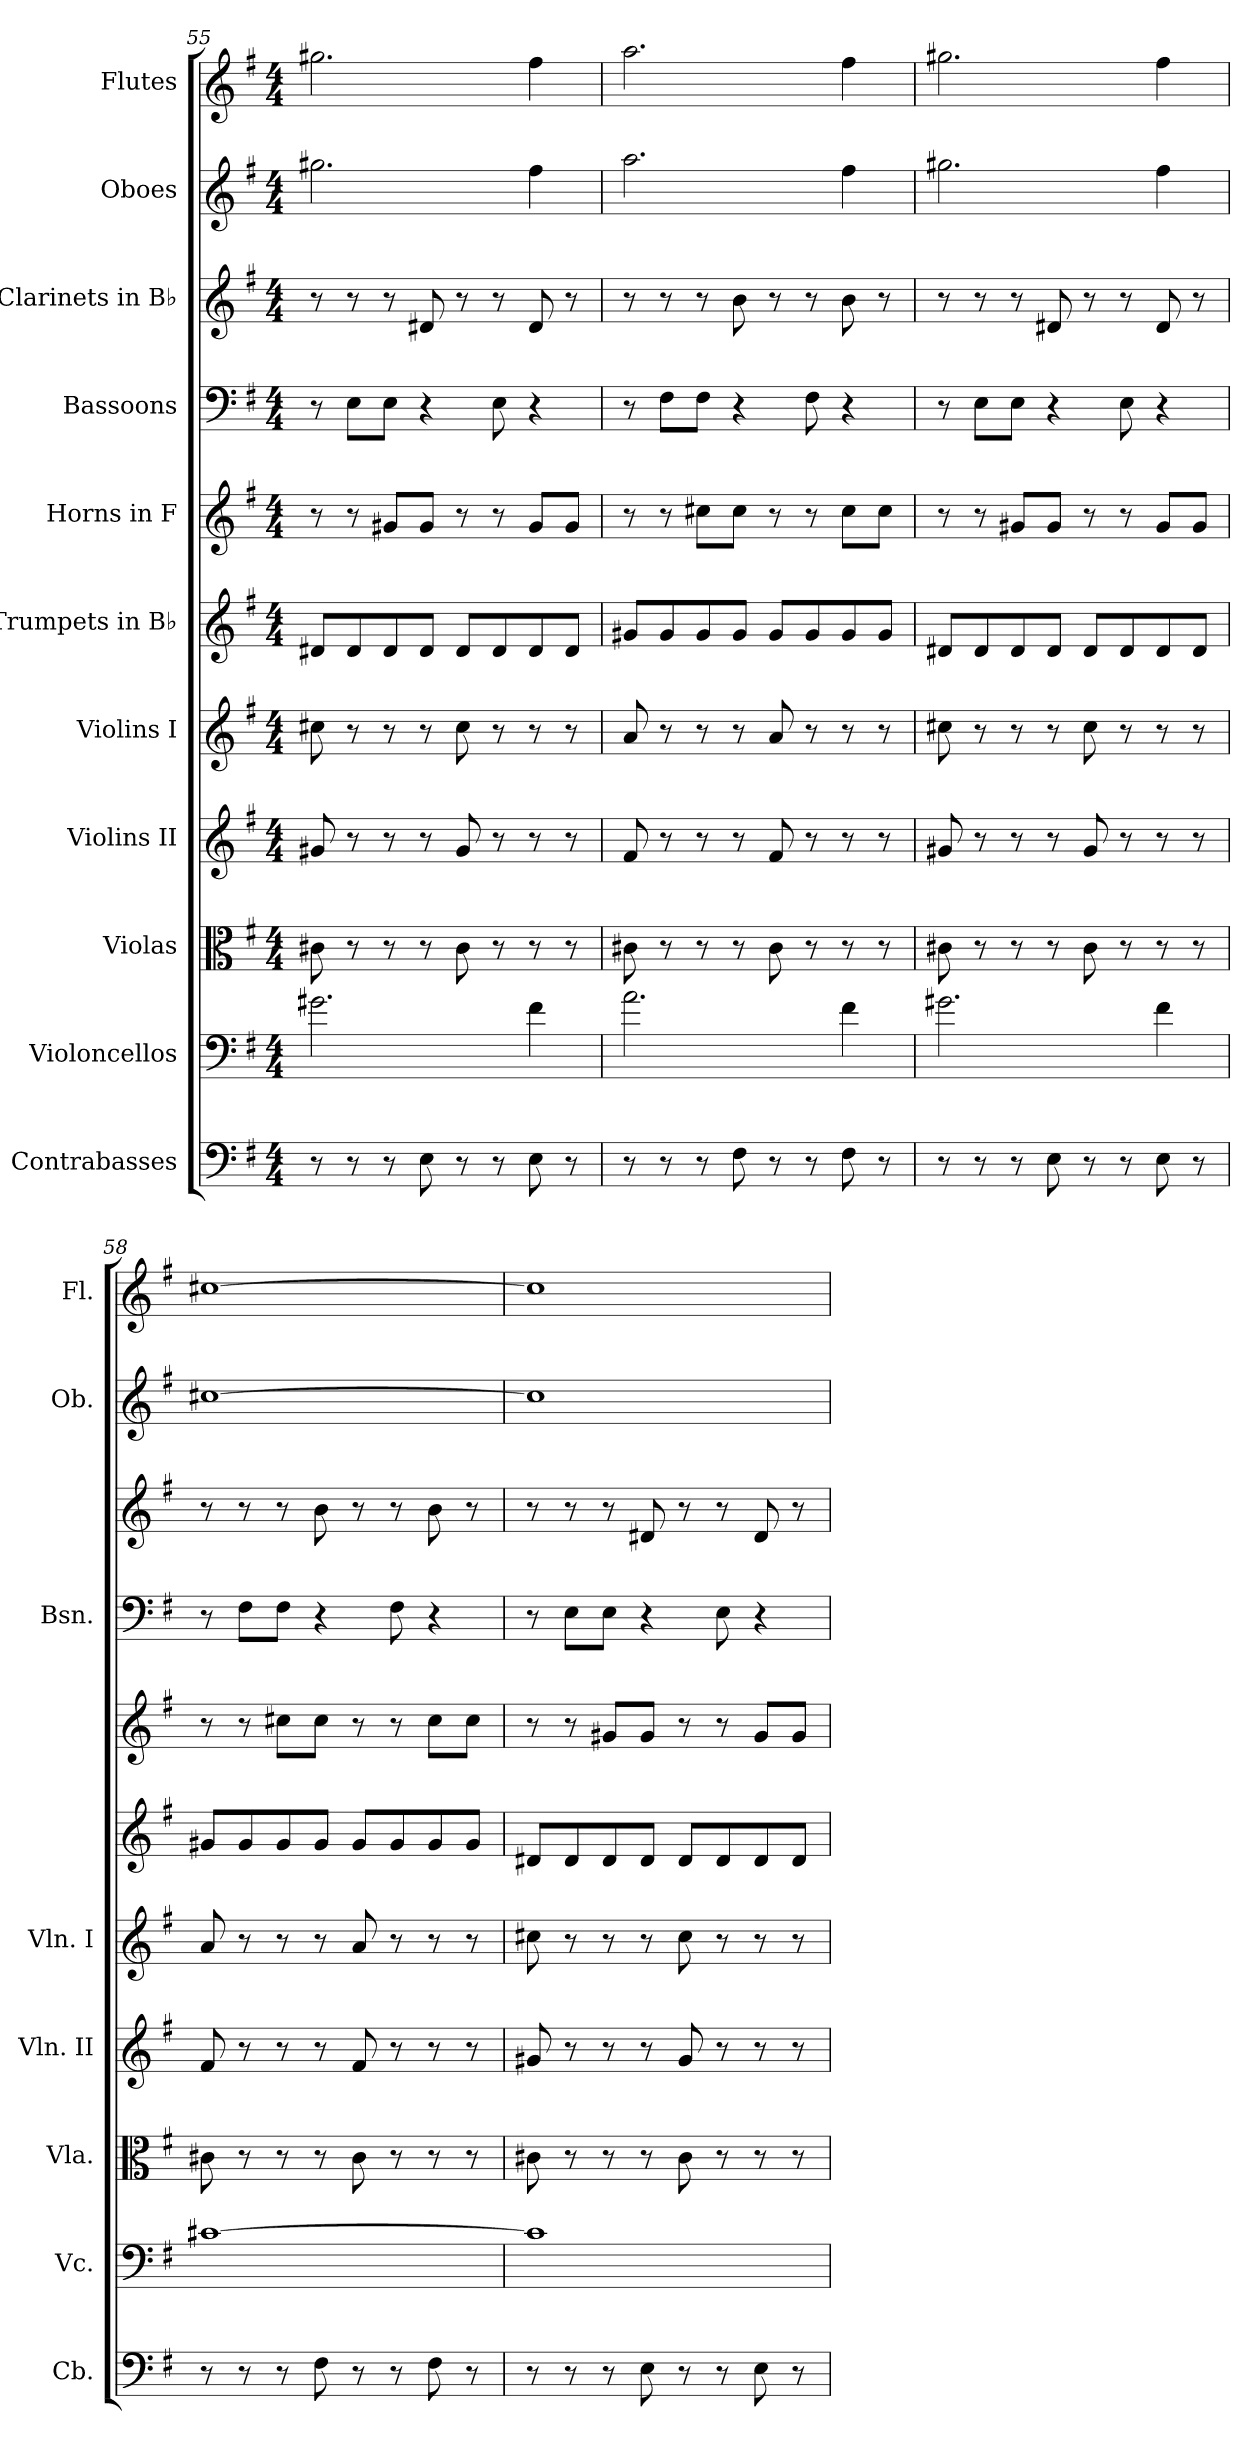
**kern	**kern	**kern	**kern	**kern	**kern	**kern	**kern	**kern	**kern	**kern
*part11	*part10	*part9	*part8	*part7	*part6	*part5	*part4	*part3	*part2	*part1
*staff11	*staff10	*staff9	*staff8	*staff7	*staff6	*staff5	*staff4	*staff3	*staff2	*staff1
*I"Contrabasses	*I"Violoncellos	*I"Violas	*I"Violins II	*I"Violins I	*I"Trumpets in B♭	*I"Horns in F	*I"Bassoons	*I"Clarinets in B♭	*I"Oboes	*I"Flutes
*I'Cb.	*I'Vc.	*I'Vla.	*I'Vln. II	*I'Vln. I	*	*	*I'Bsn.	*	*I'Ob.	*I'Fl.
*clefF4	*clefF4	*clefC3	*clefG2	*clefG2	*clefG2	*clefG2	*clefF4	*clefG2	*clefG2	*clefG2
*ITrd7c12	*	*	*	*	*ITrd1c2	*ITrd4c7	*	*ITrd1c2	*	*
*k[f#]	*k[f#]	*k[f#]	*k[f#]	*k[f#]	*k[b-]	*k[]	*k[f#]	*k[b-]	*k[f#]	*k[f#]
*M4/4	*M4/4	*M4/4	*M4/4	*M4/4	*M4/4	*M4/4	*M4/4	*M4/4	*M4/4	*M4/4
=55	=55	=55	=55	=55	=55	=55	=55	=55	=55	=55
8r	2.g#X\	8c#X\	8g#X/	8cc#X\	8c#X/L	8r	8r	8r	2.gg#X\	2.gg#X\
8r	.	8r	8r	8r	8c#/	8r	8E\L	8r	.	.
8r	.	8r	8r	8r	8c#/	8c#X/L	8E\J	8r	.	.
8EE\	.	8r	8r	8r	8c#/J	8c#/J	4r	8c#X/	.	.
8r	.	8c#\	8g#/	8cc#\	8c#/L	8r	.	8r	.	.
8r	.	8r	8r	8r	8c#/	8r	8E\	8r	.	.
8EE\	4f#\	8r	8r	8r	8c#/	8c#/L	4r	8c#/	4ff#\	4ff#\
8r	.	8r	8r	8r	8c#/J	8c#/J	.	8r	.	.
=56	=56	=56	=56	=56	=56	=56	=56	=56	=56	=56
8r	2.a\	8c#X\	8f#/	8a/	8f#X/L	8r	8r	8r	2.aa\	2.aa\
8r	.	8r	8r	8r	8f#/	8r	8F#\L	8r	.	.
8r	.	8r	8r	8r	8f#/	8f#X\L	8F#\J	8r	.	.
8FF#\	.	8r	8r	8r	8f#/J	8f#\J	4r	8a\	.	.
8r	.	8c#\	8f#/	8a/	8f#/L	8r	.	8r	.	.
8r	.	8r	8r	8r	8f#/	8r	8F#\	8r	.	.
8FF#\	4f#\	8r	8r	8r	8f#/	8f#\L	4r	8a\	4ff#\	4ff#\
8r	.	8r	8r	8r	8f#/J	8f#\J	.	8r	.	.
!!LO:PB:g=z
=57	=57	=57	=57	=57	=57	=57	=57	=57	=57	=57
8r	2.g#X\	8c#X\	8g#X/	8cc#X\	8c#X/L	8r	8r	8r	2.gg#X\	2.gg#X\
8r	.	8r	8r	8r	8c#/	8r	8E\L	8r	.	.
8r	.	8r	8r	8r	8c#/	8c#X/L	8E\J	8r	.	.
8EE\	.	8r	8r	8r	8c#/J	8c#/J	4r	8c#X/	.	.
8r	.	8c#\	8g#/	8cc#\	8c#/L	8r	.	8r	.	.
8r	.	8r	8r	8r	8c#/	8r	8E\	8r	.	.
8EE\	4f#\	8r	8r	8r	8c#/	8c#/L	4r	8c#/	4ff#\	4ff#\
8r	.	8r	8r	8r	8c#/J	8c#/J	.	8r	.	.
=58	=58	=58	=58	=58	=58	=58	=58	=58	=58	=58
8r	[1c#X	8c#X\	8f#/	8a/	8f#X/L	8r	8r	8r	[1cc#X	[1cc#X
8r	.	8r	8r	8r	8f#/	8r	8F#\L	8r	.	.
8r	.	8r	8r	8r	8f#/	8f#X\L	8F#\J	8r	.	.
8FF#\	.	8r	8r	8r	8f#/J	8f#\J	4r	8a\	.	.
8r	.	8c#\	8f#/	8a/	8f#/L	8r	.	8r	.	.
8r	.	8r	8r	8r	8f#/	8r	8F#\	8r	.	.
8FF#\	.	8r	8r	8r	8f#/	8f#\L	4r	8a\	.	.
8r	.	8r	8r	8r	8f#/J	8f#\J	.	8r	.	.
=59	=59	=59	=59	=59	=59	=59	=59	=59	=59	=59
8r	1c#]	8c#X\	8g#X/	8cc#X\	8c#X/L	8r	8r	8r	1cc#]	1cc#]
8r	.	8r	8r	8r	8c#/	8r	8E\L	8r	.	.
8r	.	8r	8r	8r	8c#/	8c#X/L	8E\J	8r	.	.
8EE\	.	8r	8r	8r	8c#/J	8c#/J	4r	8c#X/	.	.
8r	.	8c#\	8g#/	8cc#\	8c#/L	8r	.	8r	.	.
8r	.	8r	8r	8r	8c#/	8r	8E\	8r	.	.
8EE\	.	8r	8r	8r	8c#/	8c#/L	4r	8c#/	.	.
8r	.	8r	8r	8r	8c#/J	8c#/J	.	8r	.	.
=	=	=	=	=	=	=	=	=	=	=
*-	*-	*-	*-	*-	*-	*-	*-	*-	*-	*-
